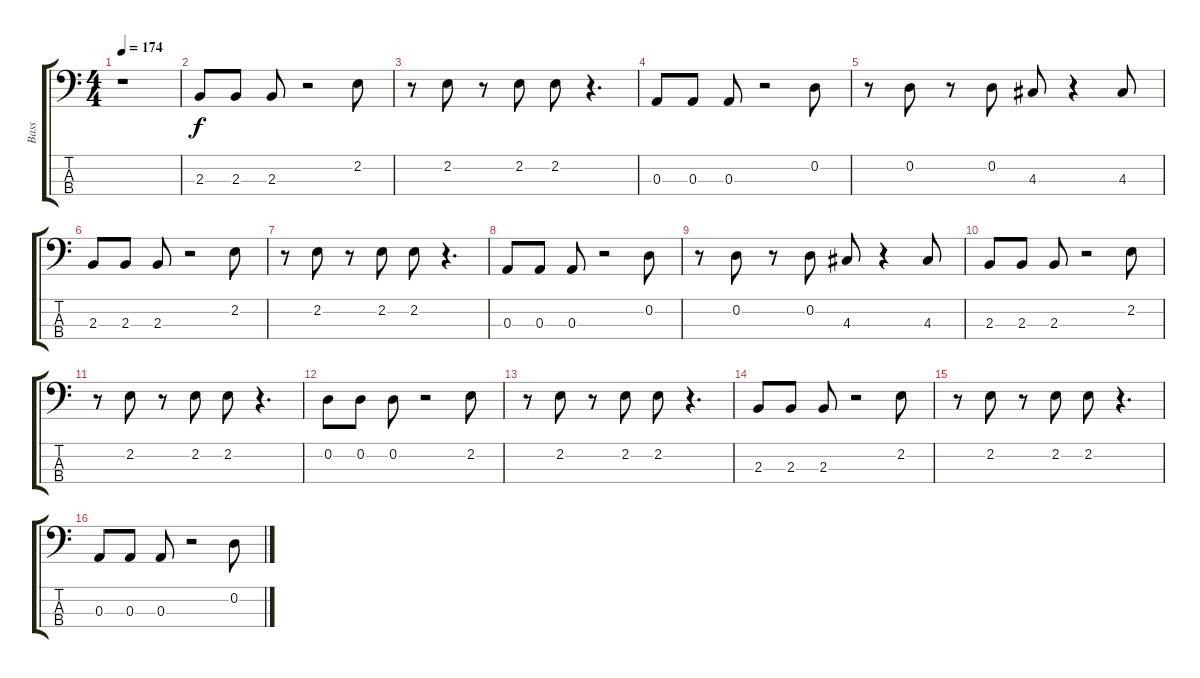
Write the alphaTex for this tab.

\track ("Bass" "Bass") {instrument synthbass1}
\staff {score tabs}
\tuning (G2 D2 A1 E1) {hide}
\ts (4 4)
\tempo 174
\clef f4
\ks c
r.1{dy f} |
2.3.8 2.3.8 2.3.8 r.2 2.2.8 |
r.8 2.2.8 r.8 2.2.8 2.2.8 r.4{d} |
0.3.8 0.3.8 0.3.8 r.2 0.2.8 |
r.8 0.2.8 r.8 0.2.8 4.3.8 r.4 4.3.8 |
2.3.8 2.3.8 2.3.8 r.2 2.2.8 |
r.8 2.2.8 r.8 2.2.8 2.2.8 r.4{d} |
0.3.8 0.3.8 0.3.8 r.2 0.2.8 |
r.8 0.2.8 r.8 0.2.8 4.3.8 r.4 4.3.8 |
2.3.8 2.3.8 2.3.8 r.2 2.2.8 |
r.8 2.2.8 r.8 2.2.8 2.2.8 r.4{d} |
0.2.8 0.2.8 0.2.8 r.2 2.2.8 |
r.8 2.2.8 r.8 2.2.8 2.2.8 r.4{d} |
2.3.8 2.3.8 2.3.8 r.2 2.2.8 |
r.8 2.2.8 r.8 2.2.8 2.2.8 r.4{d} |
0.3.8 0.3.8 0.3.8 r.2 0.2.8
